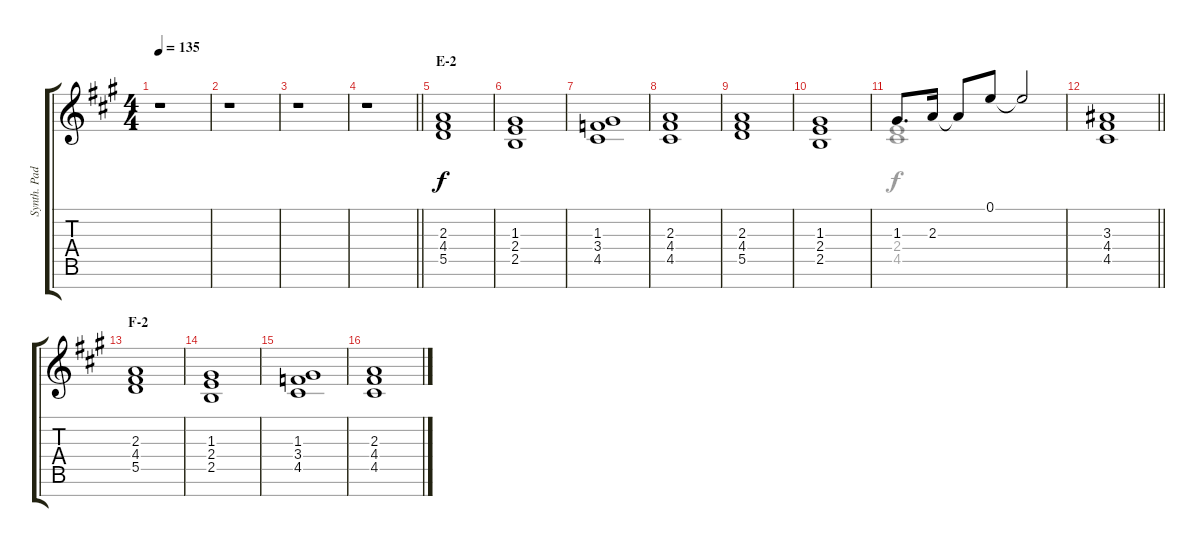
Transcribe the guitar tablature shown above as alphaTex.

\track ("Synth. Pad" "Synth. Pad") {instrument fx5brightness}
\staff {score tabs}
\tuning (E5 B4 G4 D4 A3 E3 B2) {hide}
\voice
\ts (4 4)
\tempo 135
\clef g2
\ks a
r.1{dy f} |
r.1 |
r.1 |
\barLineRight lightlight
r.1 |
\section ("" "E-2")
(2.3 4.4 5.5).1 |
(1.3 2.4 2.5).1 |
(1.3 3.4 4.5).1 |
(2.3 4.4 4.5).1 |
(2.3 4.4 5.5).1 |
(1.3 2.4 2.5).1 |
1.3.8{d} 2.3.16 2.3{t}.8 0.1.8 0.1{t}.2 |
\barLineRight lightlight
(3.3 4.4 4.5).1 |
\section ("" "F-2")
(2.3 4.4 5.5).1 |
(1.3 2.4 2.5).1 |
(1.3 3.4 4.5).1 |
(2.3 4.4 4.5).1
\voice
\clef g2
\ottava regular
\simile none
\ks a
|
|
|
\barLineRight lightlight
|
|
|
|
|
|
|
(2.4 4.5).1 |
\barLineRight lightlight
|
|
|
|
